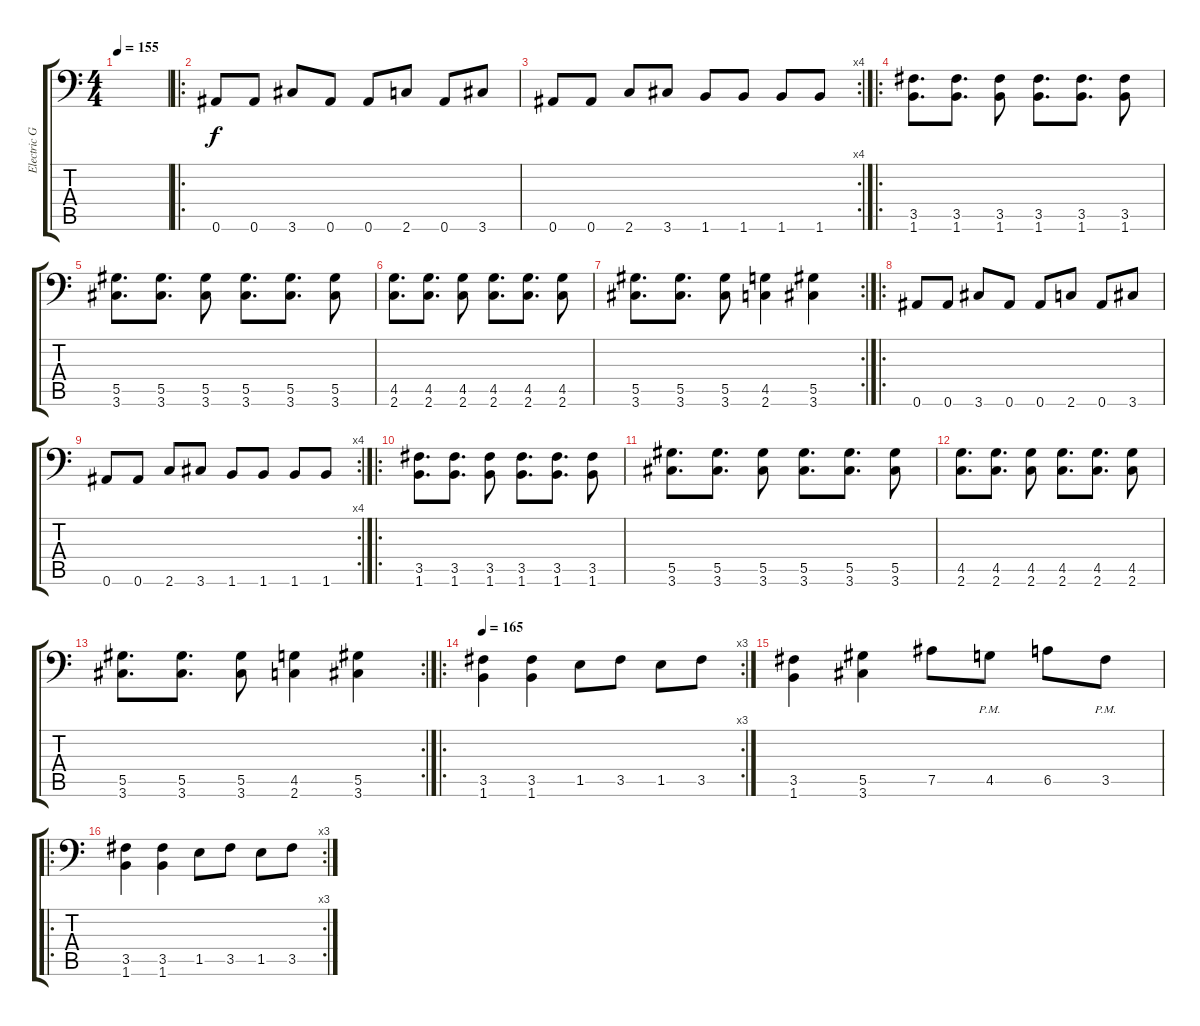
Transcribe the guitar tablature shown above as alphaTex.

\track ("Electric Guitar" "Electric G") {instrument distortionguitar}
\staff {score tabs}
\tuning (Bb3 F3 Db3 Ab2 Eb2 Bb1) {hide}
\ts (4 4)
\tempo 155
\clef f4
\ks c
|
\ro
0.6.8 0.6.8 3.6.8 0.6.8 0.6.8 2.6.8 0.6.8 3.6.8 |
\rc 4
0.6.8 0.6.8 2.6.8 3.6.8 1.6.8 1.6.8 1.6.8 1.6.8 |
\ro
(3.5 1.6).8{d} (3.5 1.6).8{d} (3.5 1.6).8 (3.5 1.6).8{d} (3.5 1.6).8{d} (3.5 1.6).8 |
(5.5 3.6).8{d} (5.5 3.6).8{d} (5.5 3.6).8 (5.5 3.6).8{d} (5.5 3.6).8{d} (5.5 3.6).8 |
(4.5 2.6).8{d} (4.5 2.6).8{d} (4.5 2.6).8 (4.5 2.6).8{d} (4.5 2.6).8{d} (4.5 2.6).8 |
\rc 2
(5.5 3.6).8{d} (5.5 3.6).8{d} (5.5 3.6).8 (4.5 2.6).4 (5.5 3.6).4 |
\ro
0.6.8 0.6.8 3.6.8 0.6.8 0.6.8 2.6.8 0.6.8 3.6.8 |
\rc 4
0.6.8 0.6.8 2.6.8 3.6.8 1.6.8 1.6.8 1.6.8 1.6.8 |
\ro
(3.5 1.6).8{d} (3.5 1.6).8{d} (3.5 1.6).8 (3.5 1.6).8{d} (3.5 1.6).8{d} (3.5 1.6).8 |
(5.5 3.6).8{d} (5.5 3.6).8{d} (5.5 3.6).8 (5.5 3.6).8{d} (5.5 3.6).8{d} (5.5 3.6).8 |
(4.5 2.6).8{d} (4.5 2.6).8{d} (4.5 2.6).8 (4.5 2.6).8{d} (4.5 2.6).8{d} (4.5 2.6).8 |
\rc 2
(5.5 3.6).8{d} (5.5 3.6).8{d} (5.5 3.6).8 (4.5 2.6).4 (5.5 3.6).4 |
\ro
\rc 3
\tempo 165
(3.5 1.6).4 (3.5 1.6).4 1.5.8 3.5.8 1.5.8 3.5.8 |
(3.5 1.6).4 (5.5 3.6).4 7.5.8 4.5{pm}.8 6.5.8 3.5{pm}.8 |
\ro
\rc 3
(3.5 1.6).4 (3.5 1.6).4 1.5.8 3.5.8 1.5.8 3.5.8
